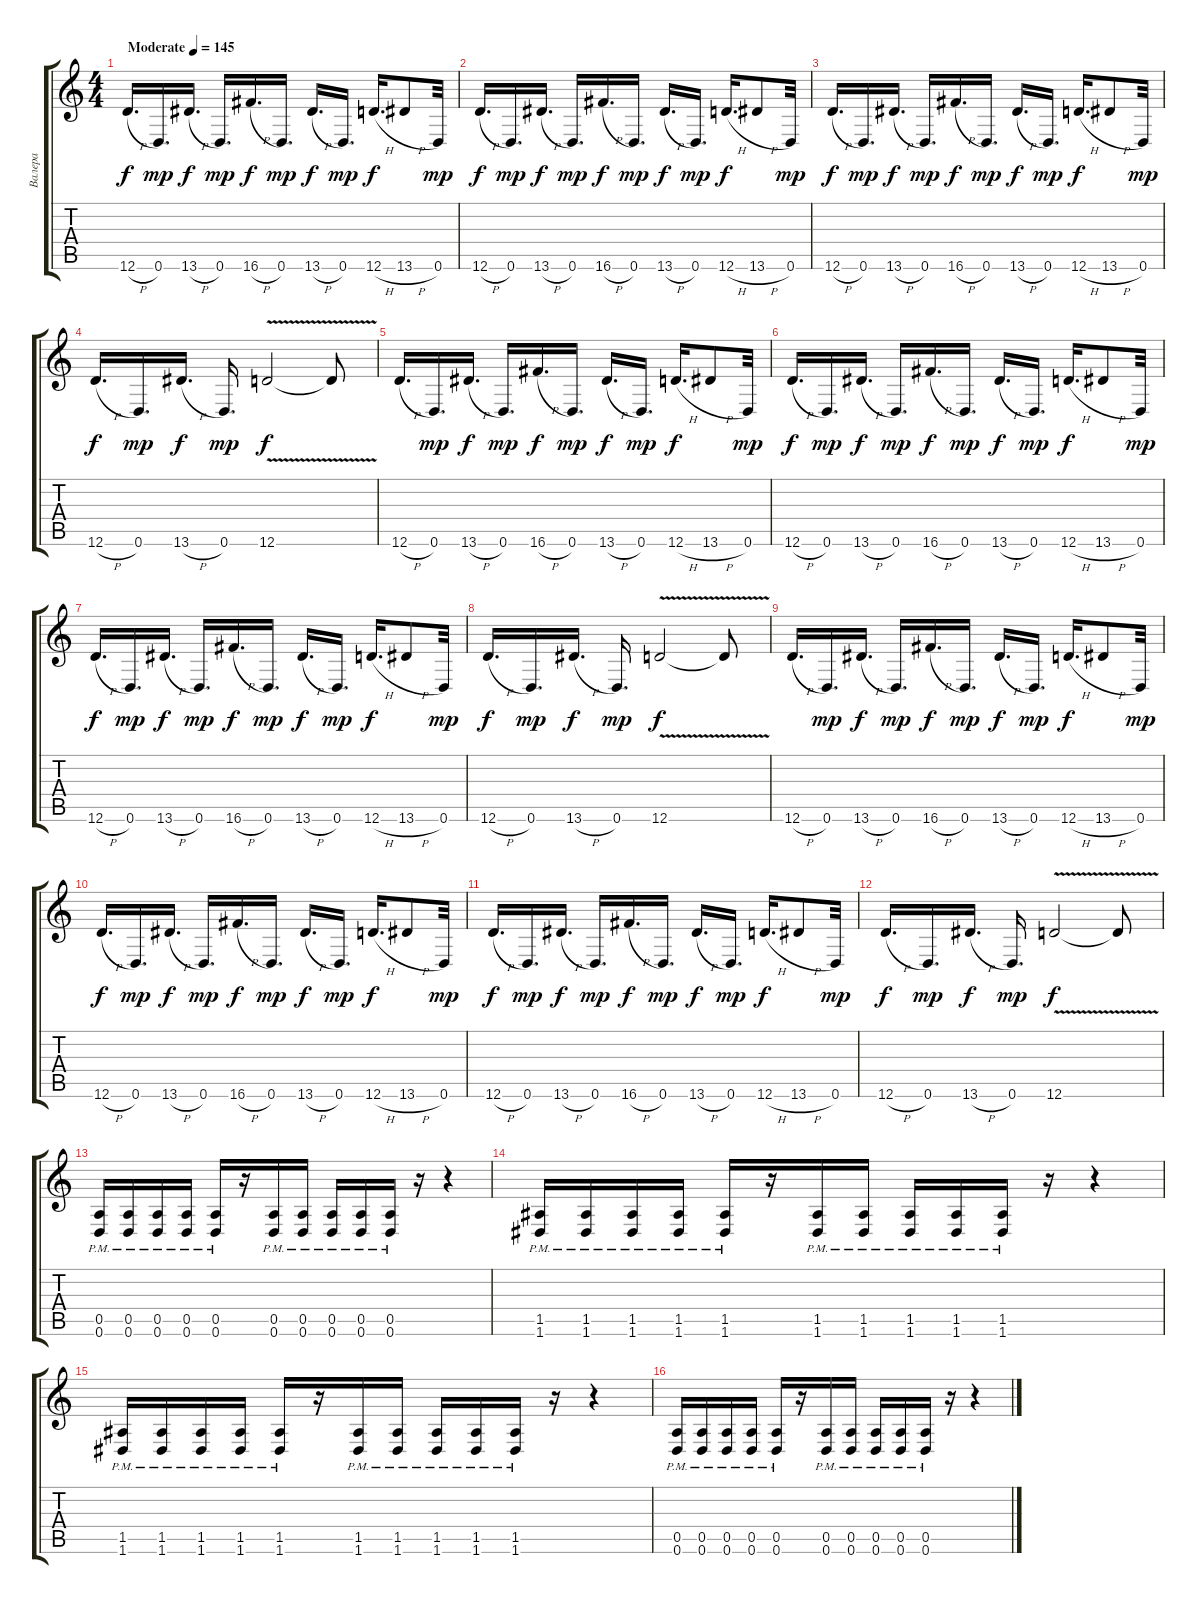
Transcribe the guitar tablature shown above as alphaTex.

\track ("Валера" "Валера") {instrument overdrivenguitar}
\staff {score tabs}
\tuning (E4 B3 G3 D3 A2 D2) {hide}
\ts (4 4)
\tempo (145 "Moderate")
\clef g2
\ks c
12.6{h}.16{d dy f instrument overdrivenguitar} 0.6.16{d dy mp} 13.6{h}.16{d dy f} 0.6.16{d dy mp} 16.6{h}.16{d dy f} 0.6.16{d dy mp} 13.6{h}.16{d dy f} 0.6.16{d dy mp} 12.6{h}.16{d dy f} 13.6{h}.8 0.6.32{dy mp} |
12.6{h}.16{d dy f} 0.6.16{d dy mp} 13.6{h}.16{d dy f} 0.6.16{d dy mp} 16.6{h}.16{d dy f} 0.6.16{d dy mp} 13.6{h}.16{d dy f} 0.6.16{d dy mp} 12.6{h}.16{d dy f} 13.6{h}.8 0.6.32{dy mp} |
12.6{h}.16{d dy f} 0.6.16{d dy mp} 13.6{h}.16{d dy f} 0.6.16{d dy mp} 16.6{h}.16{d dy f} 0.6.16{d dy mp} 13.6{h}.16{d dy f} 0.6.16{d dy mp} 12.6{h}.16{d dy f} 13.6{h}.8 0.6.32{dy mp} |
12.6{h}.16{d dy f} 0.6.16{d dy mp} 13.6{h}.16{d dy f} 0.6.16{d dy mp} 12.6{v}.2{dy f} 12.6{t}.8 |
12.6{h}.16{d} 0.6.16{d dy mp} 13.6{h}.16{d dy f} 0.6.16{d dy mp} 16.6{h}.16{d dy f} 0.6.16{d dy mp} 13.6{h}.16{d dy f} 0.6.16{d dy mp} 12.6{h}.16{d dy f} 13.6{h}.8 0.6.32{dy mp} |
12.6{h}.16{d dy f} 0.6.16{d dy mp} 13.6{h}.16{d dy f} 0.6.16{d dy mp} 16.6{h}.16{d dy f} 0.6.16{d dy mp} 13.6{h}.16{d dy f} 0.6.16{d dy mp} 12.6{h}.16{d dy f} 13.6{h}.8 0.6.32{dy mp} |
12.6{h}.16{d dy f} 0.6.16{d dy mp} 13.6{h}.16{d dy f} 0.6.16{d dy mp} 16.6{h}.16{d dy f} 0.6.16{d dy mp} 13.6{h}.16{d dy f} 0.6.16{d dy mp} 12.6{h}.16{d dy f} 13.6{h}.8 0.6.32{dy mp} |
12.6{h}.16{d dy f} 0.6.16{d dy mp} 13.6{h}.16{d dy f} 0.6.16{d dy mp} 12.6{v}.2{dy f} 12.6{t}.8 |
12.6{h}.16{d} 0.6.16{d dy mp} 13.6{h}.16{d dy f} 0.6.16{d dy mp} 16.6{h}.16{d dy f} 0.6.16{d dy mp} 13.6{h}.16{d dy f} 0.6.16{d dy mp} 12.6{h}.16{d dy f} 13.6{h}.8 0.6.32{dy mp} |
12.6{h}.16{d dy f} 0.6.16{d dy mp} 13.6{h}.16{d dy f} 0.6.16{d dy mp} 16.6{h}.16{d dy f} 0.6.16{d dy mp} 13.6{h}.16{d dy f} 0.6.16{d dy mp} 12.6{h}.16{d dy f} 13.6{h}.8 0.6.32{dy mp} |
12.6{h}.16{d dy f} 0.6.16{d dy mp} 13.6{h}.16{d dy f} 0.6.16{d dy mp} 16.6{h}.16{d dy f} 0.6.16{d dy mp} 13.6{h}.16{d dy f} 0.6.16{d dy mp} 12.6{h}.16{d dy f} 13.6{h}.8 0.6.32{dy mp} |
12.6{h}.16{d dy f} 0.6.16{d dy mp} 13.6{h}.16{d dy f} 0.6.16{d dy mp} 12.6{v}.2{dy f} 12.6{t}.8 |
(0.5{pm} 0.6{pm}).16 (0.5{pm} 0.6{pm}).16 (0.5{pm} 0.6{pm}).16 (0.5{pm} 0.6{pm}).16 (0.5{pm} 0.6{pm}).16 r.16 (0.5{pm} 0.6{pm}).16 (0.5{pm} 0.6{pm}).16 (0.5{pm} 0.6{pm}).16 (0.5{pm} 0.6{pm}).16 (0.5{pm} 0.6{pm}).16 r.16 r.4 |
(1.5{pm} 1.6{pm}).16 (1.5{pm} 1.6{pm}).16 (1.5{pm} 1.6{pm}).16 (1.5{pm} 1.6{pm}).16 (1.5{pm} 1.6{pm}).16 r.16 (1.5{pm} 1.6{pm}).16 (1.5{pm} 1.6{pm}).16 (1.5{pm} 1.6{pm}).16 (1.5{pm} 1.6{pm}).16 (1.5{pm} 1.6{pm}).16 r.16 r.4 |
(1.5{pm} 1.6{pm}).16 (1.5{pm} 1.6{pm}).16 (1.5{pm} 1.6{pm}).16 (1.5{pm} 1.6{pm}).16 (1.5{pm} 1.6{pm}).16 r.16 (1.5{pm} 1.6{pm}).16 (1.5{pm} 1.6{pm}).16 (1.5{pm} 1.6{pm}).16 (1.5{pm} 1.6{pm}).16 (1.5{pm} 1.6{pm}).16 r.16 r.4 |
(0.5{pm} 0.6{pm}).16 (0.5{pm} 0.6{pm}).16 (0.5{pm} 0.6{pm}).16 (0.5{pm} 0.6{pm}).16 (0.5{pm} 0.6{pm}).16 r.16 (0.5{pm} 0.6{pm}).16 (0.5{pm} 0.6{pm}).16 (0.5{pm} 0.6{pm}).16 (0.5{pm} 0.6{pm}).16 (0.5{pm} 0.6{pm}).16 r.16 r.4
